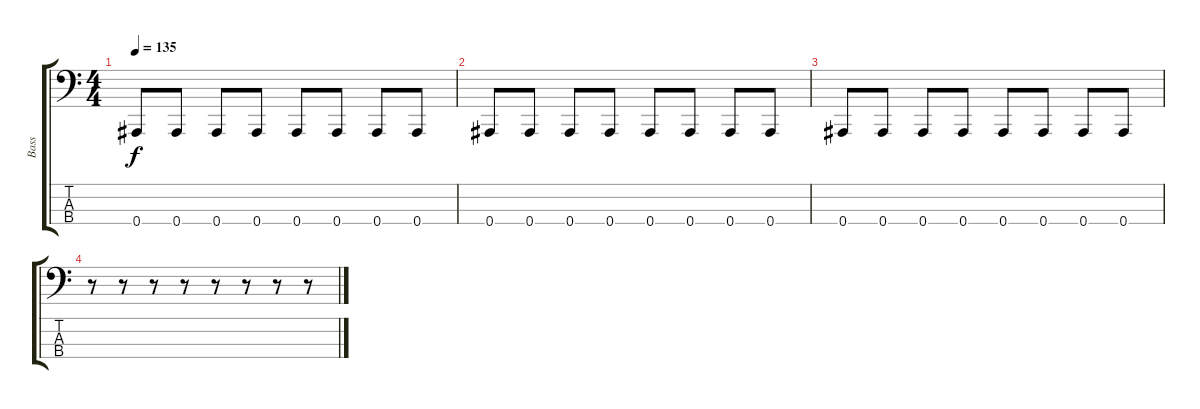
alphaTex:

\track ("Bass" "Bass") {instrument electricbassfinger}
\staff {score tabs}
\tuning (Eb2 Bb1 F1 Bb0) {hide}
\ts (4 4)
\tempo 135
\clef f4
\ks c
0.4.8{dy f} 0.4.8 0.4.8 0.4.8 0.4.8 0.4.8 0.4.8 0.4.8 |
0.4.8 0.4.8 0.4.8 0.4.8 0.4.8 0.4.8 0.4.8 0.4.8 |
0.4.8 0.4.8 0.4.8 0.4.8 0.4.8 0.4.8 0.4.8 0.4.8 |
r.8 r.8 r.8 r.8 r.8 r.8 r.8 r.8
